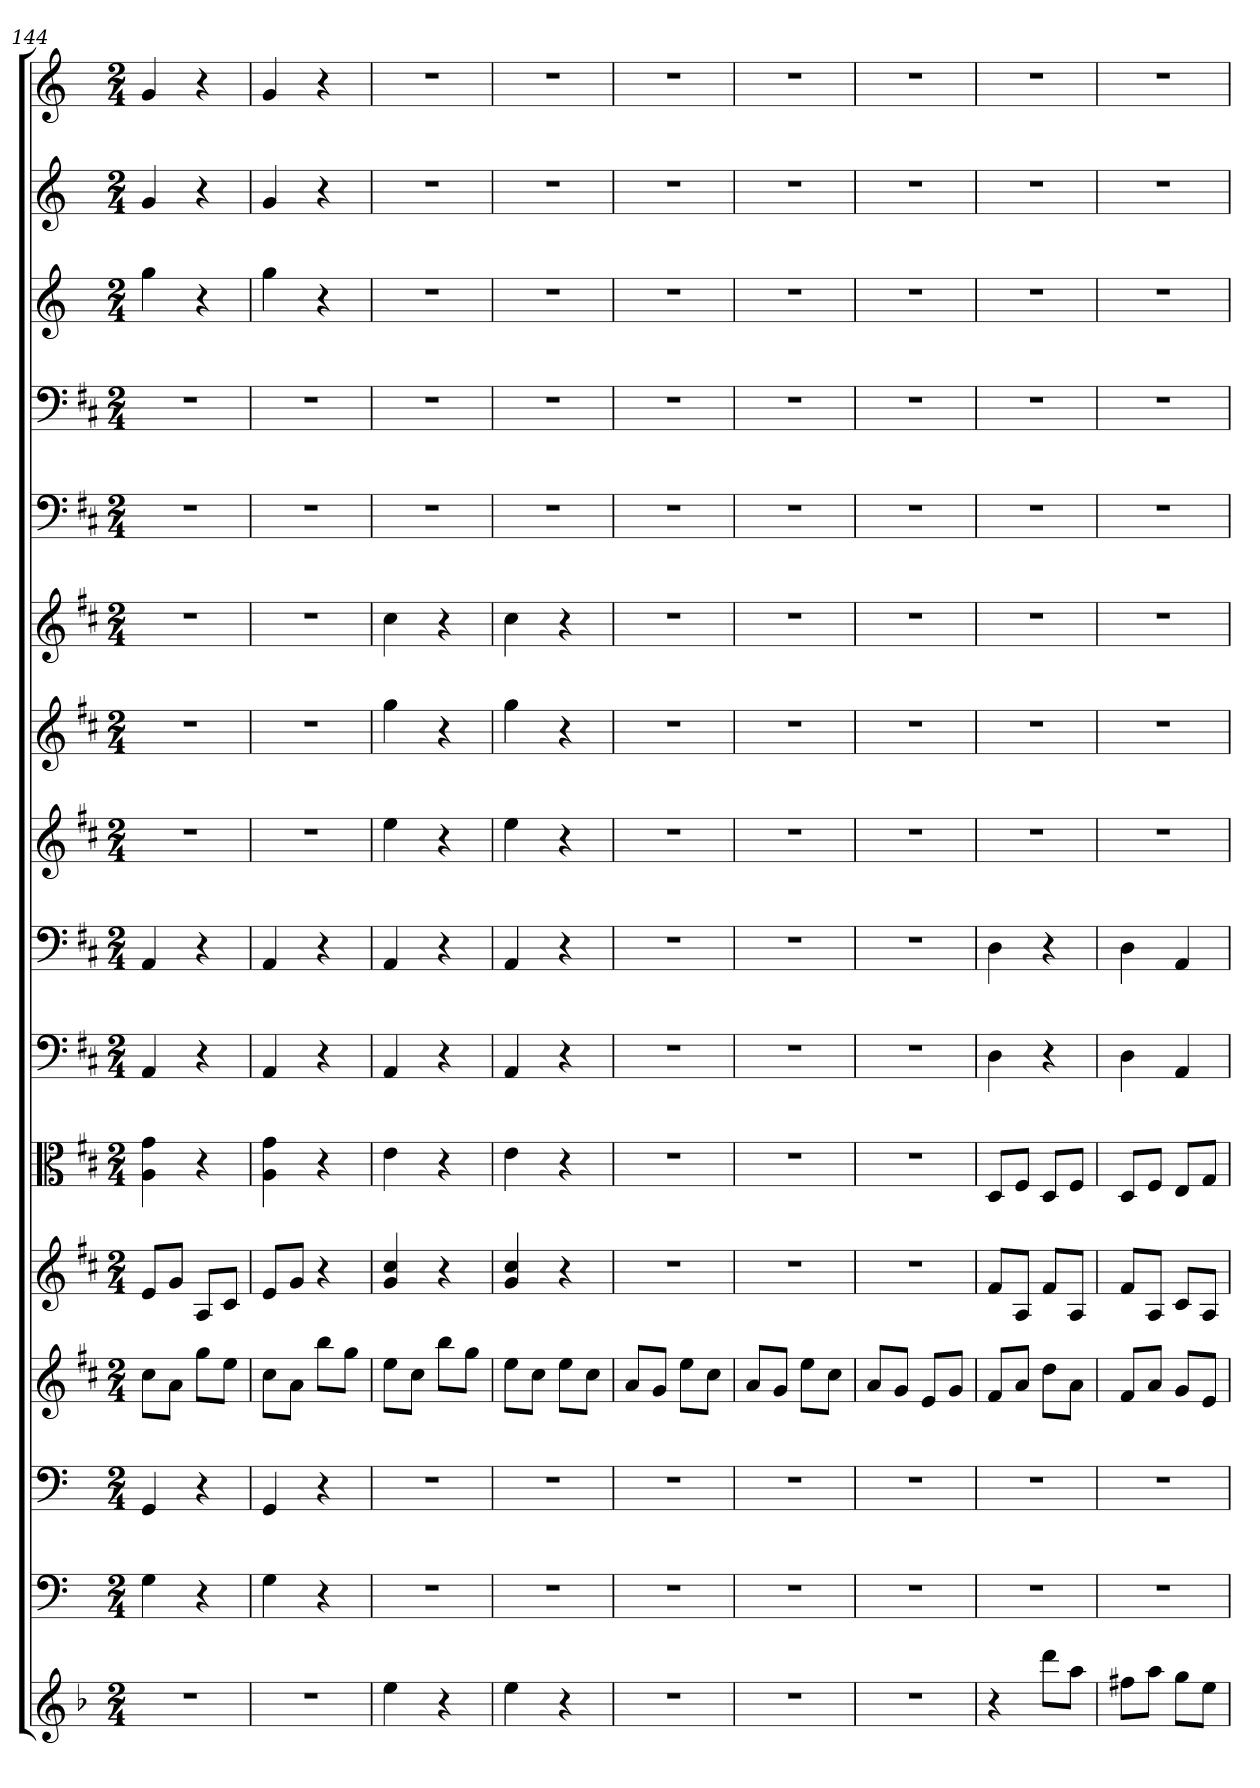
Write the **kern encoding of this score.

**kern	**kern	**kern	**kern	**kern	**kern	**kern	**kern	**kern	**kern	**kern	**kern	**kern	**kern	**kern	**kern
*part16	*part15	*part14	*part13	*part12	*part11	*part10	*part9	*part8	*part7	*part6	*part5	*part4	*part3	*part2	*part1
*staff16	*staff15	*staff14	*staff13	*staff12	*staff11	*staff10	*staff9	*staff8	*staff7	*staff6	*staff5	*staff4	*staff3	*staff2	*staff1
*	*	*clefF4	*	*	*clefC3	*clefF4	*clefF4	*	*	*	*clefF4	*clefF4	*	*	*
*k[b-]	*k[]	*k[]	*k[f#c#]	*k[f#c#]	*k[f#c#]	*k[f#c#]	*k[f#c#]	*k[f#c#]	*k[f#c#]	*k[f#c#]	*k[f#c#]	*k[f#c#]	*k[]	*k[]	*k[]
*M2/4	*M2/4	*M2/4	*M2/4	*M2/4	*M2/4	*M2/4	*M2/4	*M2/4	*M2/4	*M2/4	*M2/4	*M2/4	*M2/4	*M2/4	*M2/4
=144	=144	=144	=144	=144	=144	=144	=144	=144	=144	=144	=144	=144	=144	=144	=144
2r	4G	4GG	8cc#L	8eL	4A 4g	4AA	4AA	2r	2r	2r	2r	2r	4gg	4g	4g
.	.	.	8aJ	8gJ	.	.	.	.	.	.	.	.	.	.	.
.	4r	4r	8ggL	8AL	4r	4r	4r	.	.	.	.	.	4r	4r	4r
.	.	.	8eeJ	8c#J	.	.	.	.	.	.	.	.	.	.	.
=145	=145	=145	=145	=145	=145	=145	=145	=145	=145	=145	=145	=145	=145	=145	=145
2r	4G	4GG	8cc#L	8eL	4A 4g	4AA	4AA	2r	2r	2r	2r	2r	4gg	4g	4g
.	.	.	8aJ	8gJ	.	.	.	.	.	.	.	.	.	.	.
.	4r	4r	8bbL	4r	4r	4r	4r	.	.	.	.	.	4r	4r	4r
.	.	.	8ggJ	.	.	.	.	.	.	.	.	.	.	.	.
=146	=146	=146	=146	=146	=146	=146	=146	=146	=146	=146	=146	=146	=146	=146	=146
4ee	2r	2r	8eeL	4g 4cc#	4e	4AA	4AA	4ee	4gg	4cc#	2r	2r	2r	2r	2r
.	.	.	8cc#J	.	.	.	.	.	.	.	.	.	.	.	.
4r	.	.	8bbL	4r	4r	4r	4r	4r	4r	4r	.	.	.	.	.
.	.	.	8ggJ	.	.	.	.	.	.	.	.	.	.	.	.
=147	=147	=147	=147	=147	=147	=147	=147	=147	=147	=147	=147	=147	=147	=147	=147
4ee	2r	2r	8eeL	4g 4cc#	4e	4AA	4AA	4ee	4gg	4cc#	2r	2r	2r	2r	2r
.	.	.	8cc#J	.	.	.	.	.	.	.	.	.	.	.	.
4r	.	.	8eeL	4r	4r	4r	4r	4r	4r	4r	.	.	.	.	.
.	.	.	8cc#J	.	.	.	.	.	.	.	.	.	.	.	.
=148	=148	=148	=148	=148	=148	=148	=148	=148	=148	=148	=148	=148	=148	=148	=148
2r	2r	2r	8aL	2r	2r	2r	2r	2r	2r	2r	2r	2r	2r	2r	2r
.	.	.	8gJ	.	.	.	.	.	.	.	.	.	.	.	.
.	.	.	8eeL	.	.	.	.	.	.	.	.	.	.	.	.
.	.	.	8cc#J	.	.	.	.	.	.	.	.	.	.	.	.
=149	=149	=149	=149	=149	=149	=149	=149	=149	=149	=149	=149	=149	=149	=149	=149
2r	2r	2r	8aL	2r	2r	2r	2r	2r	2r	2r	2r	2r	2r	2r	2r
.	.	.	8gJ	.	.	.	.	.	.	.	.	.	.	.	.
.	.	.	8eeL	.	.	.	.	.	.	.	.	.	.	.	.
.	.	.	8cc#J	.	.	.	.	.	.	.	.	.	.	.	.
=150	=150	=150	=150	=150	=150	=150	=150	=150	=150	=150	=150	=150	=150	=150	=150
2r	2r	2r	8aL	2r	2r	2r	2r	2r	2r	2r	2r	2r	2r	2r	2r
.	.	.	8gJ	.	.	.	.	.	.	.	.	.	.	.	.
.	.	.	8eL	.	.	.	.	.	.	.	.	.	.	.	.
.	.	.	8gJ	.	.	.	.	.	.	.	.	.	.	.	.
=151	=151	=151	=151	=151	=151	=151	=151	=151	=151	=151	=151	=151	=151	=151	=151
4r	2r	2r	8f#L	8f#L	8D/L	4D	4D	2r	2r	2r	2r	2r	2r	2r	2r
.	.	.	8aJ	8AJ	8F#/J	.	.	.	.	.	.	.	.	.	.
8dddL	.	.	8ddL	8f#L	8D/L	4r	4r	.	.	.	.	.	.	.	.
8aaJ	.	.	8aJ	8AJ	8F#/J	.	.	.	.	.	.	.	.	.	.
=152	=152	=152	=152	=152	=152	=152	=152	=152	=152	=152	=152	=152	=152	=152	=152
8ff#XL	2r	2r	8f#L	8f#L	8D/L	4D	4D	2r	2r	2r	2r	2r	2r	2r	2r
8aaJ	.	.	8aJ	8AJ	8F#/J	.	.	.	.	.	.	.	.	.	.
8ggL	.	.	8gL	8c#L	8E/L	4AA	4AA	.	.	.	.	.	.	.	.
8eeJ	.	.	8eJ	8AJ	8G/J	.	.	.	.	.	.	.	.	.	.
=	=	=	=	=	=	=	=	=	=	=	=	=	=	=	=
*-	*-	*-	*-	*-	*-	*-	*-	*-	*-	*-	*-	*-	*-	*-	*-
